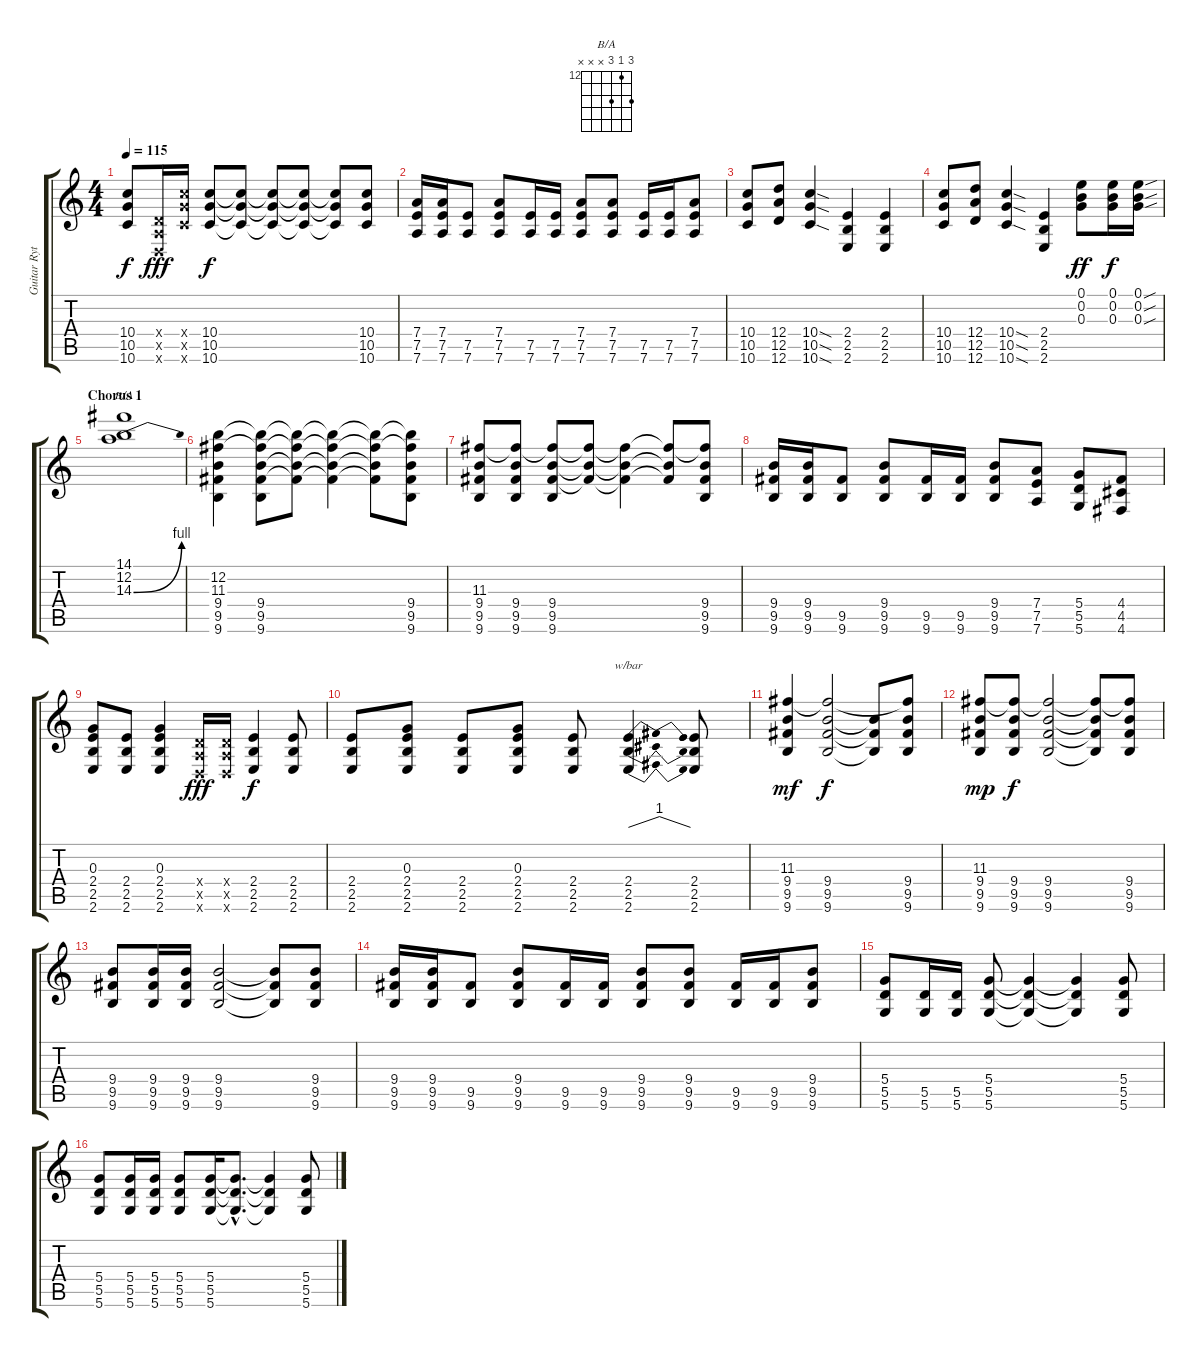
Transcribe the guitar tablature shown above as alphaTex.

\track ("Guitar Rythm" "Guitar Ryt") {instrument distortionguitar}
\staff {score tabs}
\tuning (E4 B3 G3 D3 A2 D2) {hide}
\chord ("B/A" 14 12 14 x x x) {firstfret 12}
\ts (4 4)
\tempo 115
\clef g2
\ks c
(10.4 10.5 10.6).8{dy f} (0.4{x} 0.5{x} 0.6{x}).16{dy fff} (10.4{x} 10.5{x} 10.6{x}).16 (10.4 10.5 10.6).8{dy f} (10.4{t} 10.5{t} 10.6{t}).8 (10.4{t} 10.5{t} 10.6{t}).8 (10.4{t} 10.5{t} 10.6{t}).8 (10.4{t} 10.5{t} 10.6{t}).8 (10.4 10.5 10.6).8 |
(7.4 7.5 7.6).16 (7.4 7.5 7.6).16 (7.5 7.6).8 (7.4 7.5 7.6).8 (7.5 7.6).16 (7.5 7.6).16 (7.4 7.5 7.6).8 (7.4 7.5 7.6).8 (7.5 7.6).16 (7.5 7.6).16 (7.4 7.5 7.6).8 |
(10.4 10.5 10.6).8 (12.4 12.5 12.6).8 (10.4{sod} 10.5{sod} 10.6{sod}).4 (2.4 2.5 2.6).4 (2.4 2.5 2.6).4 |
(10.4 10.5 10.6).8 (12.4 12.5 12.6).8 (10.4{sod} 10.5{sod} 10.6{sod}).4 (2.4 2.5 2.6).4 (0.1 0.2 0.3).8{dy ff} (0.1 0.2 0.3).16{dy f} (0.1{sou} 0.2{sou} 0.3{sou}).16 |
\section ("" "Chorus 1")
(14.1 12.2 14.3{be (bend 0 0 60 4)}).1{ch "B/A"} |
(12.2 11.3 9.4 9.5 9.6).4{volume 10} (12.2{t} 11.3{t} 9.4 9.5 9.6).8 (12.2{t} 11.3{t} 9.4{t} 9.5{t}).8 (12.2{t} 11.3{t} 9.4{t} 9.5{t}).4 (12.2{t} 11.3{t} 9.4{t} 9.5{t}).8 (12.2{t} 11.3{t} 9.4 9.5 9.6).8 |
(11.3 9.4 9.5 9.6).8 (11.3{t} 9.4 9.5 9.6).8 (11.3{t} 9.4 9.5 9.6).8 (11.3{t} 9.4{t} 9.5{t}).8 (11.3{t} 9.4{t} 9.5{t}).4 (11.3{t} 9.4{t} 9.5{t}).8 (11.3{t} 9.4 9.5 9.6).8 |
(9.4 9.5 9.6).16 (9.4 9.5 9.6).16 (9.5 9.6).8 (9.4 9.5 9.6).8 (9.5 9.6).16 (9.5 9.6).16 (9.4 9.5 9.6).8 (7.4 7.5 7.6).8 (5.4 5.5 5.6).8 (4.4 4.5 4.6).8 |
(0.3 2.4 2.5 2.6).8 (2.4 2.5 2.6).8 (0.3 2.4 2.5 2.6).4 (0.4{x} 0.5{x} 0.6{x}).16{dy fff} (0.4{x} 0.5{x} 0.6{x}).16 (2.4 2.5 2.6).4{dy f} (2.4 2.5 2.6).8 |
(2.4 2.5 2.6).8 (0.3 2.4 2.5 2.6).8 (2.4 2.5 2.6).8 (0.3 2.4 2.5 2.6).8 (2.4 2.5 2.6).8 (2.4 2.5 2.6).4{tbe (dip default 0 0 30 4 60 0)} (2.4 2.5 2.6).8 |
(11.3 9.4 9.5 9.6).4{dy mf} (11.3{t} 9.4 9.5 9.6).2{dy f} (9.4{t} 9.5{t} 9.6{t}).8 (11.3{t} 9.4 9.5 9.6).8 |
(11.3 9.4 9.5 9.6).8{dy mp} (11.3{t} 9.4 9.5 9.6).8{dy f} (11.3{t} 9.4 9.5 9.6).2 (11.3{t} 9.4{t} 9.5{t} 9.6{t}).8 (11.3{t} 9.4 9.5 9.6).8 |
(9.4 9.5 9.6).8 (9.4 9.5 9.6).16 (9.4 9.5 9.6).16 (9.4 9.5 9.6).2 (9.4{t} 9.5{t} 9.6{t}).8 (9.4 9.5 9.6).8 |
(9.4 9.5 9.6).16 (9.4 9.5 9.6).16 (9.5 9.6).8 (9.4 9.5 9.6).8 (9.5 9.6).16 (9.5 9.6).16 (9.4 9.5 9.6).8 (9.4 9.5 9.6).8 (9.5 9.6).16 (9.5 9.6).16 (9.4 9.5 9.6).8 |
(5.4 5.5 5.6).8 (5.5 5.6).16 (5.5 5.6).16 (5.4 5.5 5.6).8 (5.4{t} 5.5{t} 5.6{t}).4 (5.4{t} 5.5{t} 5.6{t}).4 (5.4 5.5 5.6).8 |
(5.4 5.5 5.6).8 (5.4 5.5 5.6).16 (5.4 5.5 5.6).16 (5.4 5.5 5.6).8 (5.4 5.5 5.6).16 (5.4{hac t} 5.5{hac t} 5.6{hac t}).8{d} (5.4{t} 5.5{t} 5.6{t}).4 (5.4 5.5 5.6).8
